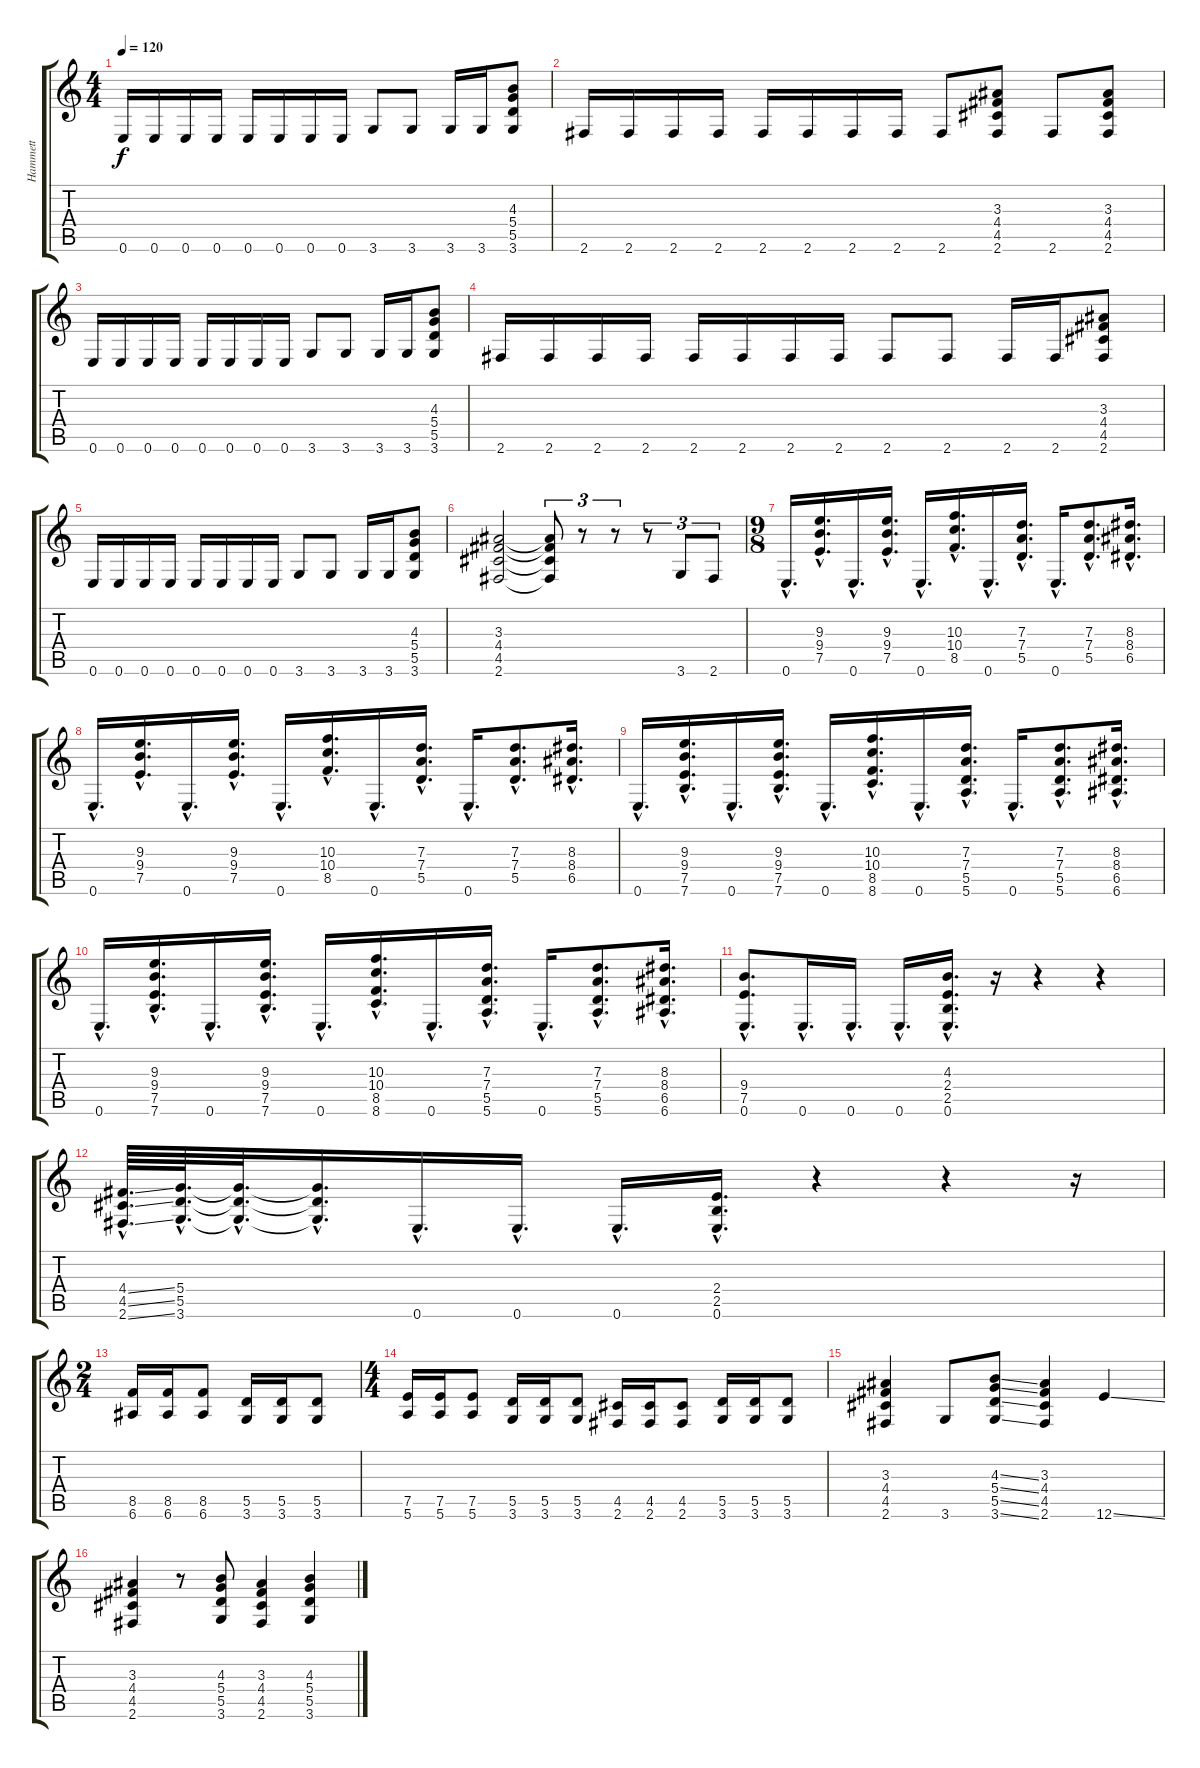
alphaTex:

\track ("Hammett" "Hammett") {instrument distortionguitar}
\staff {score tabs}
\tuning (E4 B3 G3 D3 A2 E2) {hide}
\ts (4 4)
\tempo 120
\clef g2
\ks c
0.6.16{dy f} 0.6.16 0.6.16 0.6.16 0.6.16 0.6.16 0.6.16 0.6.16 3.6.8 3.6.8 3.6.16 3.6.16 (4.3 5.4 5.5 3.6).8 |
2.6.16 2.6.16 2.6.16 2.6.16 2.6.16 2.6.16 2.6.16 2.6.16 2.6.8 (3.3 4.4 4.5 2.6).8 2.6.8 (3.3 4.4 4.5 2.6).8 |
0.6.16 0.6.16 0.6.16 0.6.16 0.6.16 0.6.16 0.6.16 0.6.16 3.6.8 3.6.8 3.6.16 3.6.16 (4.3 5.4 5.5 3.6).8 |
2.6.16 2.6.16 2.6.16 2.6.16 2.6.16 2.6.16 2.6.16 2.6.16 2.6.8 2.6.8 2.6.16 2.6.16 (3.3 4.4 4.5 2.6).8 |
0.6.16 0.6.16 0.6.16 0.6.16 0.6.16 0.6.16 0.6.16 0.6.16 3.6.8 3.6.8 3.6.16 3.6.16 (4.3 5.4 5.5 3.6).8 |
(3.3 4.4 4.5 2.6).2 (3.3{t} 4.4{t} 4.5{t} 2.6{t}).8{tu (3 2)} r.8{tu (3 2)} r.8{tu (3 2)} r.8{tu (3 2)} 3.6.8{tu (3 2)} 2.6.8{tu (3 2)} |
\ts (9 8)
0.6{hac}.16{d} (9.3{hac} 9.4{hac} 7.5{hac}).16{d} 0.6{hac}.16{d} (9.3{hac} 9.4{hac} 7.5{hac}).16{d} 0.6{hac}.16{d} (10.3{hac} 10.4{hac} 8.5{hac}).16{d} 0.6{hac}.16{d} (7.3{hac} 7.4{hac} 5.5{hac}).16{d} 0.6{hac}.16{d} (7.3{hac} 7.4{hac} 5.5{hac}).8{d} (8.3{hac} 8.4{hac} 6.5{hac}).16{d} |
0.6{hac}.16{d} (9.3{hac} 9.4{hac} 7.5{hac}).16{d} 0.6{hac}.16{d} (9.3{hac} 9.4{hac} 7.5{hac}).16{d} 0.6{hac}.16{d} (10.3{hac} 10.4{hac} 8.5{hac}).16{d} 0.6{hac}.16{d} (7.3{hac} 7.4{hac} 5.5{hac}).16{d} 0.6{hac}.16{d} (7.3{hac} 7.4{hac} 5.5{hac}).8{d} (8.3{hac} 8.4{hac} 6.5{hac}).16{d} |
0.6{hac}.16{d} (9.3{hac} 9.4{hac} 7.5{hac} 7.6{hac}).16{d} 0.6{hac}.16{d} (9.3{hac} 9.4{hac} 7.5{hac} 7.6{hac}).16{d} 0.6{hac}.16{d} (10.3{hac} 10.4{hac} 8.5{hac} 8.6{hac}).16{d} 0.6{hac}.16{d} (7.3{hac} 7.4{hac} 5.5{hac} 5.6{hac}).16{d} 0.6{hac}.16{d} (7.3{hac} 7.4{hac} 5.5{hac} 5.6{hac}).8{d} (8.3{hac} 8.4{hac} 6.5{hac} 6.6{hac}).16{d} |
0.6{hac}.16{d} (9.3{hac} 9.4{hac} 7.5{hac} 7.6{hac}).16{d} 0.6{hac}.16{d} (9.3{hac} 9.4{hac} 7.5{hac} 7.6{hac}).16{d} 0.6{hac}.16{d} (10.3{hac} 10.4{hac} 8.5{hac} 8.6{hac}).16{d} 0.6{hac}.16{d} (7.3{hac} 7.4{hac} 5.5{hac} 5.6{hac}).16{d} 0.6{hac}.16{d} (7.3{hac} 7.4{hac} 5.5{hac} 5.6{hac}).8{d} (8.3{hac} 8.4{hac} 6.5{hac} 6.6{hac}).16{d} |
(9.4{hac} 7.5{hac} 0.6{hac}).8{d} 0.6{hac}.16{d} 0.6{hac}.16{d} 0.6{hac}.16{d} (4.3{hac} 2.4{hac} 2.5{hac} 0.6{hac}).16{d} r.16 r.4 r.4 |
(4.4{ss hac} 4.5{ss hac} 2.6{ss hac}).64{d} (5.4{hac} 5.5{hac} 3.6{hac}).64{d} (5.4{hac t} 5.5{hac t} 3.6{hac t}).32{d} (5.4{hac t} 5.5{hac t} 3.6{hac t}).16{d} 0.6{hac}.16{d} 0.6{hac}.16{d} 0.6{hac}.16{d} (2.4{hac} 2.5{hac} 0.6{hac}).16{d} r.4 r.4 r.16 |
\ts (2 4)
(8.5 6.6).16 (8.5 6.6).16 (8.5 6.6).8 (5.5 3.6).16 (5.5 3.6).16 (5.5 3.6).8 |
\ts (4 4)
(7.5 5.6).16 (7.5 5.6).16 (7.5 5.6).8 (5.5 3.6).16 (5.5 3.6).16 (5.5 3.6).8 (4.5 2.6).16 (4.5 2.6).16 (4.5 2.6).8 (5.5 3.6).16 (5.5 3.6).16 (5.5 3.6).8 |
(3.3 4.4 4.5 2.6).4 3.6.8 (4.3{ss} 5.4{ss} 5.5{ss} 3.6{ss}).8 (3.3 4.4 4.5 2.6).4 12.6{ss}.4 |
(3.3 4.4 4.5 2.6).4 r.8 (4.3 5.4 5.5 3.6).8 (3.3 4.4 4.5 2.6).4 (4.3 5.4 5.5 3.6).4
